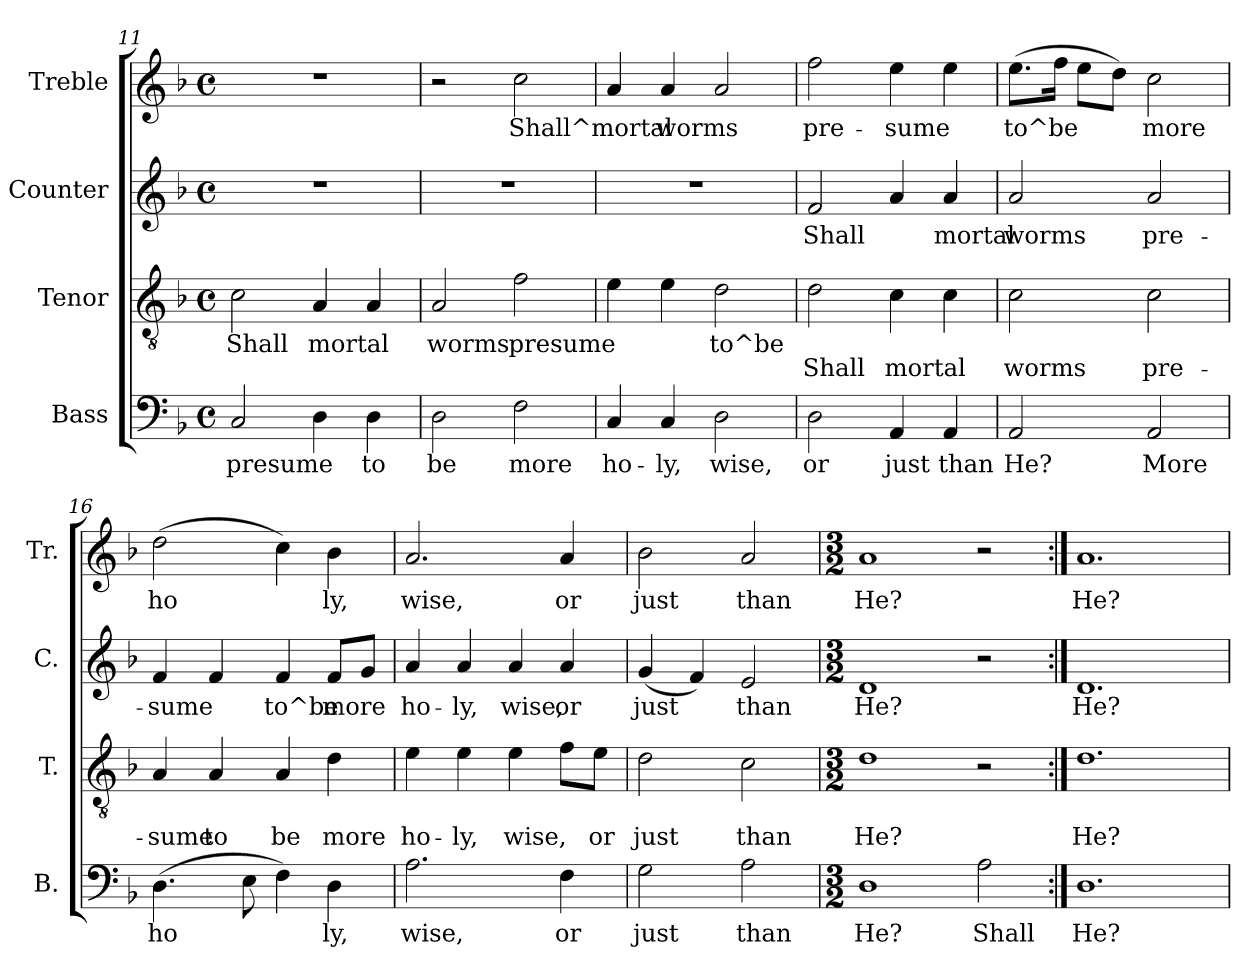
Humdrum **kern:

**kern	**text	**kern	**text	**text	**kern	**text	**kern	**text
*part4	*part4	*part3	*part3	*part3	*part2	*part2	*part1	*part1
*staff4	*staff4	*staff3	*staff3	*staff3	*staff2	*staff2	*staff1	*staff1
*I"Bass	*	*I"Tenor	*	*	*I"Counter	*	*I"Treble	*
*I'B.	*	*I'T.	*	*	*I'C.	*	*I'Tr.	*
*clefF4	*	*clefGv2	*	*	*clefG2	*	*clefG2	*
*k[b-]	*	*k[b-]	*	*	*k[b-]	*	*k[b-]	*
*F:	*	*F:	*	*	*F:	*	*F:	*
*M4/4	*	*M4/4	*	*	*M4/4	*	*M4/4	*
*met(c)	*	*met(c)	*	*	*met(c)	*	*met(c)	*
=11	=11	=11	=11	=11	=11	=11	=11	=11
!	!LO:LY:b:rj	!	!LO:LY:b:rj	!	!	!	!	!
2C/	presume	2c\	Shall	.	1r	.	1r	.
!	!LO:LY:b:rj	!	!LO:LY:b:rj	!	!	!	!	!
4D\	.	4A/	mortal	.	.	.	.	.
!	!LO:LY:b:rj	!	!LO:LY:b:rj	!	!	!	!	!
4D\	to	4A/	.	.	.	.	.	.
=12	=12	=12	=12	=12	=12	=12	=12	=12
!	!LO:LY:b:rj	!	!LO:LY:b:rj	!	!	!	!	!
2D\	be	2A/	worms	.	1r	.	2r	.
!	!LO:LY:b:rj	!	!LO:LY:b:rj	!	!	!	!	!LO:LY:b:rj
2F\	more	2f\	presume	.	.	.	2cc\	Shall^mortal
=13	=13	=13	=13	=13	=13	=13	=13	=13
!	!LO:LY:b:rj	!	!LO:LY:b:rj	!	!	!	!	!LO:LY:b:rj
4C/	ho-	4e\	.	.	1r	.	4a/	.
!	!LO:LY:b:rj	!	!LO:LY:b:rj	!	!	!	!	!LO:LY:b:rj
4C/	-ly,	4e\	.	.	.	.	4a/	worms
!	!LO:LY:b:rj	!	!LO:LY:b:rj	!	!	!	!	!LO:LY:b:rj
2D\	wise,	2d\	to^be	.	.	.	2a/	.
!!LO:PB:g=z
=14	=14	=14	=14	=14	=14	=14	=14	=14
!	!LO:LY:b:rj	!	!LO:LY:b:rj	!LO:LY:b:rj	!	!LO:LY:b:rj	!	!LO:LY:b:rj
2D\	or	2d\	.	Shall	2f/	Shall	2ff\	pre-
!	!LO:LY:b:rj	!	!LO:LY:b:rj	!LO:LY:b:rj	!	!LO:LY:b:rj	!	!LO:LY:b:rj
4AA/	just	4c\	.	mortal	4a/	.	4ee\	-sume
!	!LO:LY:b:rj	!	!LO:LY:b:rj	!LO:LY:b:rj	!	!LO:LY:b:rj	!	!LO:LY:b:rj
4AA/	than	4c\	.	.	4a/	mortal	4ee\	.
=15	=15	=15	=15	=15	=15	=15	=15	=15
!	!LO:LY:b:rj	!	!LO:LY:b:rj	!LO:LY:b:rj	!	!LO:LY:b:rj	!	!LO:LY:b:rj
2AA/	He?	2c\	.	worms	2a/	worms	(>8.ee>\L	to^be-
!	!	!	!	!	!	!	!	!LO:LY:b:rj
.	.	.	.	.	.	.	16ff\J	--
!	!	!	!	!	!	!	!	!LO:LY:b:rj
.	.	.	.	.	.	.	8ee\L	--
!	!	!	!	!	!	!	!	!LO:LY:b:rj
.	.	.	.	.	.	.	8dd\J)	--
!	!LO:LY:b:rj	!	!LO:LY:b:rj	!LO:LY:b:rj	!	!LO:LY:b:rj	!	!LO:LY:b:rj
2AA/	More	2c\	.	pre-	2a/	pre-	2cc\	-more
=16	=16	=16	=16	=16	=16	=16	=16	=16
!	!LO:LY:b:rj	!	!LO:LY:b:rj	!LO:LY:b:rj	!	!LO:LY:b:rj	!	!LO:LY:b:rj
(>4.D\	ho-	4A/	-	sume	4f/	-sume	(>2dd\	ho-
!	!	!	!LO:LY:b:rj	!LO:LY:b:rj	!	!LO:LY:b:rj	!	!
.	.	4A/	.	to	4f/	.	.	.
!	!LO:LY:b:rj	!	!	!	!	!	!	!
8E\	--	.	.	.	.	.	.	.
!	!LO:LY:b:rj	!	!LO:LY:b:rj	!LO:LY:b:rj	!	!LO:LY:b:rj	!	!LO:LY:b:rj
4F\)	--	4A/	.	be	4f/	to^be	4cc\)	--
!	!LO:LY:b:rj	!	!LO:LY:b:rj	!LO:LY:b:rj	!	!LO:LY:b:rj	!	!LO:LY:b:rj
4D\	-ly,	4d\	.	more	8f/L	more	4b-\	-ly,
!	!	!	!	!	!	!LO:LY:b:rj	!	!
.	.	.	.	.	8g/J	.	.	.
=17	=17	=17	=17	=17	=17	=17	=17	=17
!	!LO:LY:b:rj	!	!LO:LY:b:rj	!LO:LY:b:rj	!	!LO:LY:b:rj	!	!LO:LY:b:rj
2.A\	wise,	4e\	.	ho-	4a/	ho-	2.a/	wise,
!	!	!	!LO:LY:b:rj	!LO:LY:b:rj	!	!LO:LY:b:rj	!	!
.	.	4e\	-	ly,	4a/	-ly,	.	.
!	!	!	!LO:LY:b:rj	!LO:LY:b:rj	!	!LO:LY:b:rj	!	!
.	.	4e\	.	wise,	4a/	wise,	.	.
!	!LO:LY:b:rj	!	!LO:LY:b:rj	!LO:LY:b:rj	!	!LO:LY:b:rj	!	!LO:LY:b:rj
4F\	or	8f\L	.	.	4a/	or	4a/	or
!	!	!	!LO:LY:b:rj	!LO:LY:b:rj	!	!	!	!
.	.	8e\J	.	or	.	.	.	.
=18	=18	=18	=18	=18	=18	=18	=18	=18
!	!LO:LY:b:rj	!	!LO:LY:b:rj	!LO:LY:b:rj	!	!LO:LY:b:rj	!	!LO:LY:b:rj
2G\	just	2d\	.	just	(<4g/	just	2b-\	just
!	!	!	!	!	!	!LO:LY:b:rj	!	!
.	.	.	.	.	4f/)	.	.	.
!	!LO:LY:b:rj	!	!LO:LY:b:rj	!LO:LY:b:rj	!	!LO:LY:b:rj	!	!LO:LY:b:rj
2A\	than	2c\	.	than	2e/	than	2a/	than
=19	=19	=19	=19	=19	=19	=19	=19	=19
*M3/2	*	*M3/2	*	*	*M3/2	*	*M3/2	*
!	!LO:LY:b:rj	!	!LO:LY:b:rj	!LO:LY:b:rj	!	!LO:LY:b:rj	!	!LO:LY:b:rj
1D	He?	1d	.	He?	1d	He?	1a	He?
!	!LO:LY:b:rj	!	!	!	!	!	!	!
2A\	Shall	2r	.	.	2r	.	2r	.
=20:|!	=20:|!	=20:|!	=20:|!	=20:|!	=20:|!	=20:|!	=20:|!	=20:|!
!	!LO:LY:b:rj	!	!LO:LY:b:rj	!LO:LY:b:rj	!	!LO:LY:b:rj	!	!LO:LY:b:rj
1.D	He?	1.d	.	He?	1.d	He?	1.a	He?
=	=	=	=	=	=	=	=	=
*-	*-	*-	*-	*-	*-	*-	*-	*-
